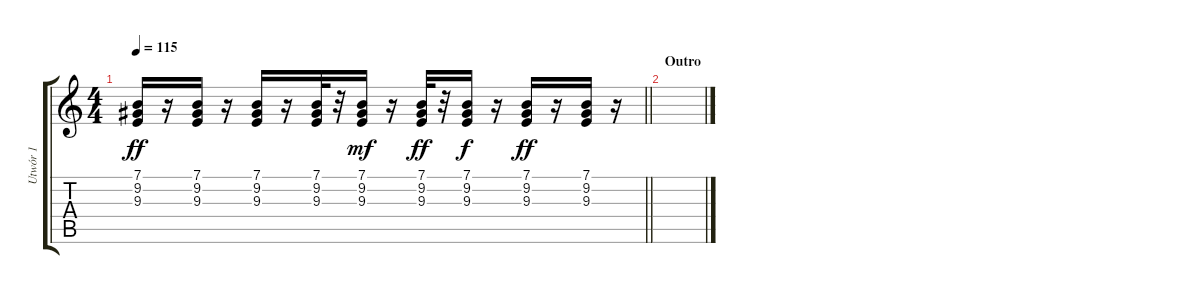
\track ("Utwór 1" "Utwór 1") {instrument acousticgrandpiano}
\staff {score tabs}
\tuning (E4 B3 G3 D3 A2 E2) {hide}
\ts (4 4)
\tempo 115
\clef g2
\barLineRight lightlight
\ks c
(7.1 9.2 9.3).16{dy ff} r.16 (7.1 9.2 9.3).16 r.16 (7.1 9.2 9.3).16 r.16 (7.1 9.2 9.3).32 r.32 (7.1 9.2 9.3).16{dy mf} r.16 (7.1 9.2 9.3).32{dy ff} r.32 (7.1 9.2 9.3).16{dy f} r.16 (7.1 9.2 9.3).16{dy ff} r.16 (7.1 9.2 9.3).16 r.16 |
\section ("" "Outro")
